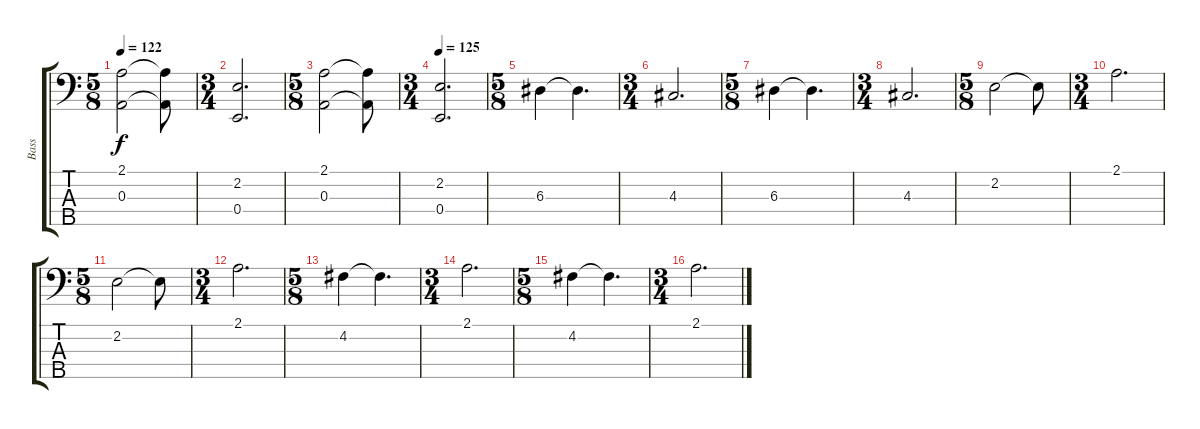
\track ("Bass" "Bass") {instrument electricbassfinger}
\staff {score tabs}
\tuning (G2 D2 A1 E1 B0) {hide}
\ts (5 8)
\tempo 122
\clef f4
\ks c
(2.1 0.3).2{dy f} (2.1{t} 0.3{t}).8 |
\ts (3 4)
(2.2 0.4).2{d} |
\ts (5 8)
(2.1 0.3).2 (2.1{t} 0.3{t}).8 |
\ts (3 4)
\tempo 125
(2.2 0.4).2{d} |
\ts (5 8)
6.3.4 6.3{t}.4{d} |
\ts (3 4)
4.3.2{d} |
\ts (5 8)
6.3.4 6.3{t}.4{d} |
\ts (3 4)
4.3.2{d} |
\ts (5 8)
2.2.2 2.2{t}.8 |
\ts (3 4)
2.1.2{d} |
\ts (5 8)
2.2.2 2.2{t}.8 |
\ts (3 4)
2.1.2{d} |
\ts (5 8)
4.2.4 4.2{t}.4{d} |
\ts (3 4)
2.1.2{d} |
\ts (5 8)
4.2.4 4.2{t}.4{d} |
\ts (3 4)
2.1.2{d}
